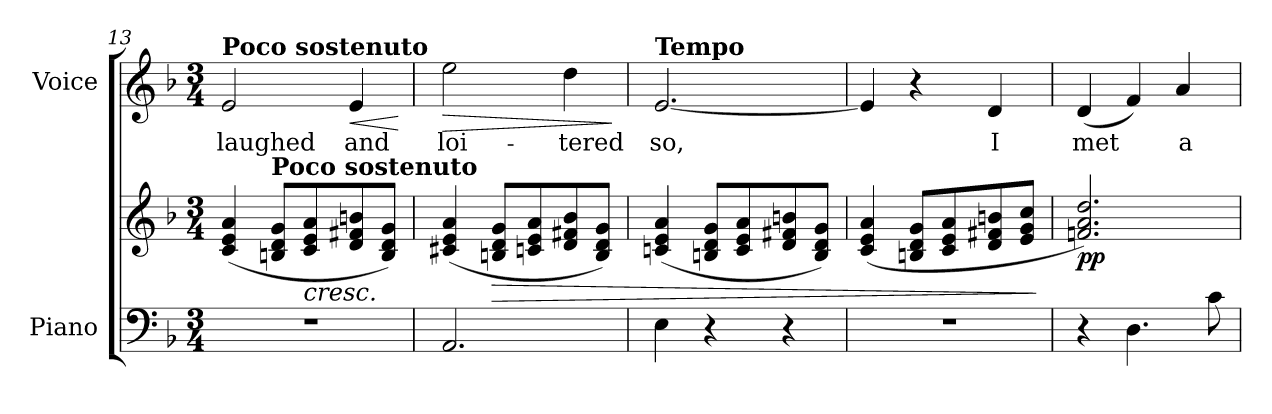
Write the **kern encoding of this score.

**kern	**kern	**dynam	**kern	**text	**dynam
*part2	*part2	*part2	*part1	*part1	*part1
*staff3	*staff2	*staff2/3	*staff1	*staff1	*staff1
*I"Piano	*	*	*I"Voice	*	*
*I'Pno	*	*	*	*	*
*clefF4	*clefG2	*	*clefG2	*	*
*k[b-]	*k[b-]	*	*k[b-]	*	*
*M3/4	*M3/4	*	*M3/4	*	*
=13	=13	=13	=13	=13	=13
!	!	!	!LO:TX:a:B:t=Poco sostenuto	!	!
!	!	!	!	!LO:LY:b	!
2.r	(4c/ 4e/ 4a/	.	2e/	laughed	.
!	!LO:TX:a:B:t=Poco sostenuto	!	!	!	!
.	8Bn/ 8d/ 8g/L	.	.	.	.
!	!	!LO:HP:b	!	!	!
.	8c/ 8e/ 8a/	<	.	.	.
!	!	!	!	!LO:LY:b	!LO:HP:b
.	8d/ 8f#X/ 8bn/	.	4e/	and	<
.	8B/ 8d/ 8g/J)	.	.	.	.
.	.	.	.	.	[
=14	=14	=14	=14	=14	=14
!	!	!	!	!LO:LY:b	!LO:HP:b
2.AA/	(4c#X/ 4e/ 4a/	.	2ee\	loi-	>
!	!	!LO:HP:b	!	!	!
.	8Bn/ 8d/ 8g/L	>	.	.	.
.	8cn/ 8e/ 8a/	.	.	.	.
!	!	!	!	!LO:LY:b	!
.	8d/ 8f#X/ 8b-/	.	4dd\	-tered	.
.	8B/ 8d/ 8g/J)	.	.	.	.
.	.	[	.	.	]
!!LO:LB:g=z
=15	=15	=15	=15	=15	=15
!	!	!	!LO:TX:a:B:t=Tempo	!	!
!	!	!	!	!LO:LY:b	!
4E\	(4cn/ 4e/ 4a/	.	[2.e/	so,	.
4r	8Bn/ 8d/ 8g/L	.	.	.	.
.	8c/ 8e/ 8a/	.	.	.	.
4r	8d/ 8f#X/ 8bn/	.	.	.	.
.	8B/ 8d/ 8g/J)	.	.	.	.
=16	=16	=16	=16	=16	=16
2.r	(4c/ 4e/ 4a/	.	4e/]	.	.
.	8Bn/ 8d/ 8g/L	.	4r	.	.
.	8c/ 8e/ 8a/	.	.	.	.
!	!	!	!	!LO:LY:b	!
.	8d/ 8f#X/ 8bn/	.	4d/	I	.
.	8e/ 8g/ 8cc/J	.	.	.	.
.	.	]	.	.	.
=17	=17	=17	=17	=17	=17
!	!	!LO:DY:b	!	!LO:LY:b	!
4r	2.fn/ 2.a/ 2.dd/)	pp	(4d/	met	.
4.D\	.	.	4f/)	.	.
!	!	!	!	!LO:LY:b	!
.	.	.	4a/	a	.
8c\	.	.	.	.	.
=	=	=	=	=	=
*-	*-	*-	*-	*-	*-
